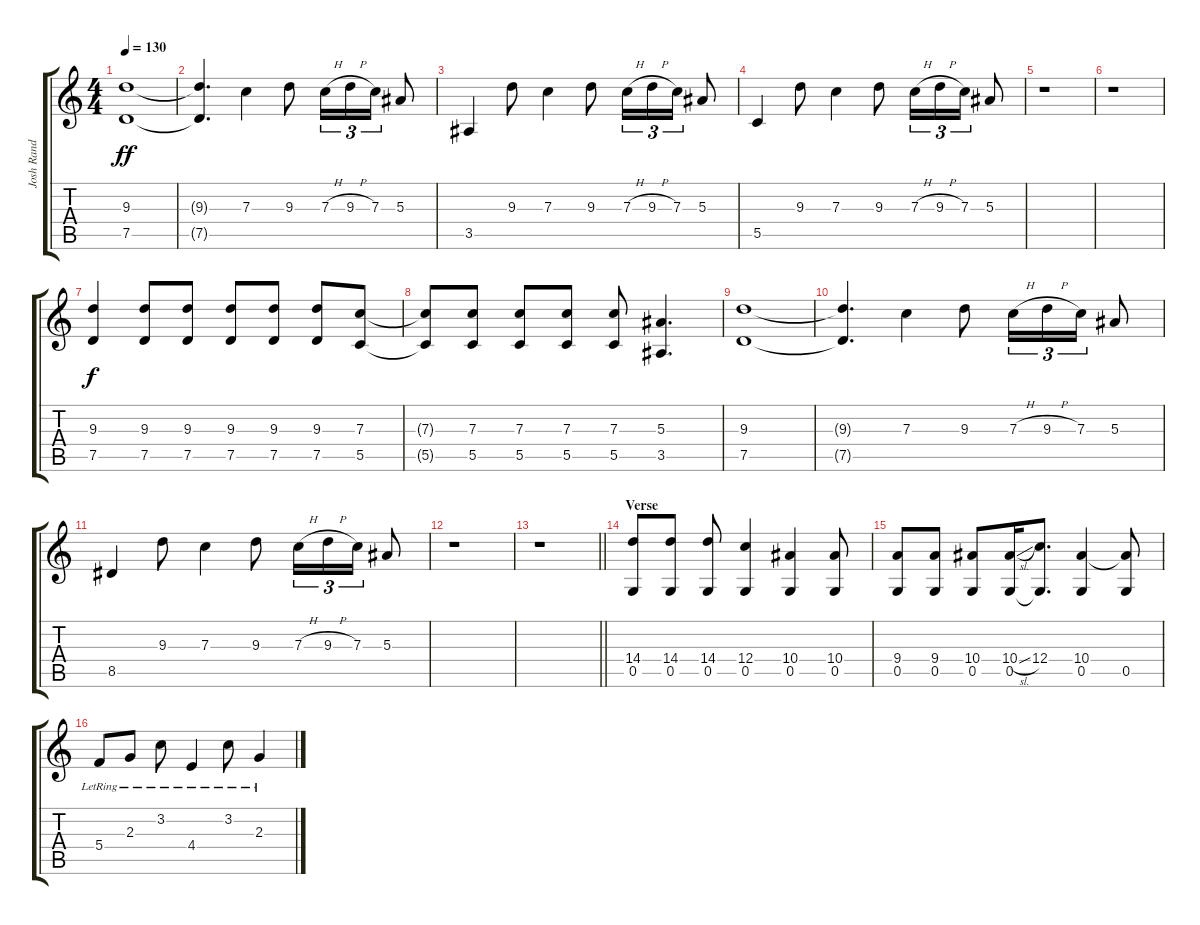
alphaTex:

\track ("Josh Rand (Clean) Lead" "Josh Rand ") {instrument electricguitarclean}
\staff {score tabs}
\tuning (D4 A3 F3 C3 G2 C2) {hide}
\ts (4 4)
\tempo 130
\clef g2
\ks c
(9.3 7.5).1{dy ff} |
(9.3{t} 7.5{t}).4{d} 7.3.4 9.3.8 7.3{h}.16{tu (3 2)} 9.3{h}.16{tu (3 2)} 7.3.16{tu (3 2)} 5.3.8 |
3.5.4 9.3.8 7.3.4 9.3.8 7.3{h}.16{tu (3 2)} 9.3{h}.16{tu (3 2)} 7.3.16{tu (3 2)} 5.3.8 |
5.5.4 9.3.8 7.3.4 9.3.8 7.3{h}.16{tu (3 2)} 9.3{h}.16{tu (3 2)} 7.3.16{tu (3 2)} 5.3.8 |
r.1 |
r.1 |
(9.3 7.5).4{dy f} (9.3 7.5).8 (9.3 7.5).8 (9.3 7.5).8 (9.3 7.5).8 (9.3 7.5).8 (7.3 5.5).8 |
(7.3{t} 5.5{t}).8 (7.3 5.5).8 (7.3 5.5).8 (7.3 5.5).8 (7.3 5.5).8 (5.3 3.5).4{d} |
(9.3 7.5).1 |
(9.3{t} 7.5{t}).4{d} 7.3.4 9.3.8 7.3{h}.16{tu (3 2)} 9.3{h}.16{tu (3 2)} 7.3.16{tu (3 2)} 5.3.8 |
8.5.4 9.3.8 7.3.4 9.3.8 7.3{h}.16{tu (3 2)} 9.3{h}.16{tu (3 2)} 7.3.16{tu (3 2)} 5.3.8 |
r.1 |
\barLineRight lightlight
r.1 |
\section ("" "Verse")
(14.4 0.5).8{volume 13 balance 4} (14.4 0.5).8 (14.4 0.5).8 (12.4 0.5).4 (10.4 0.5).4 (10.4 0.5).8 |
(9.4 0.5).8 (9.4 0.5).8 (10.4 0.5).8 (10.4{sl} 0.5).16 (12.4 0.5{t}).8{d} (10.4 0.5).4 (10.4{t} 0.5).8 |
5.4{lr}.8 2.3{lr}.8 3.2{lr}.8 4.4{lr}.4 3.2{lr}.8 2.3{lr}.4
